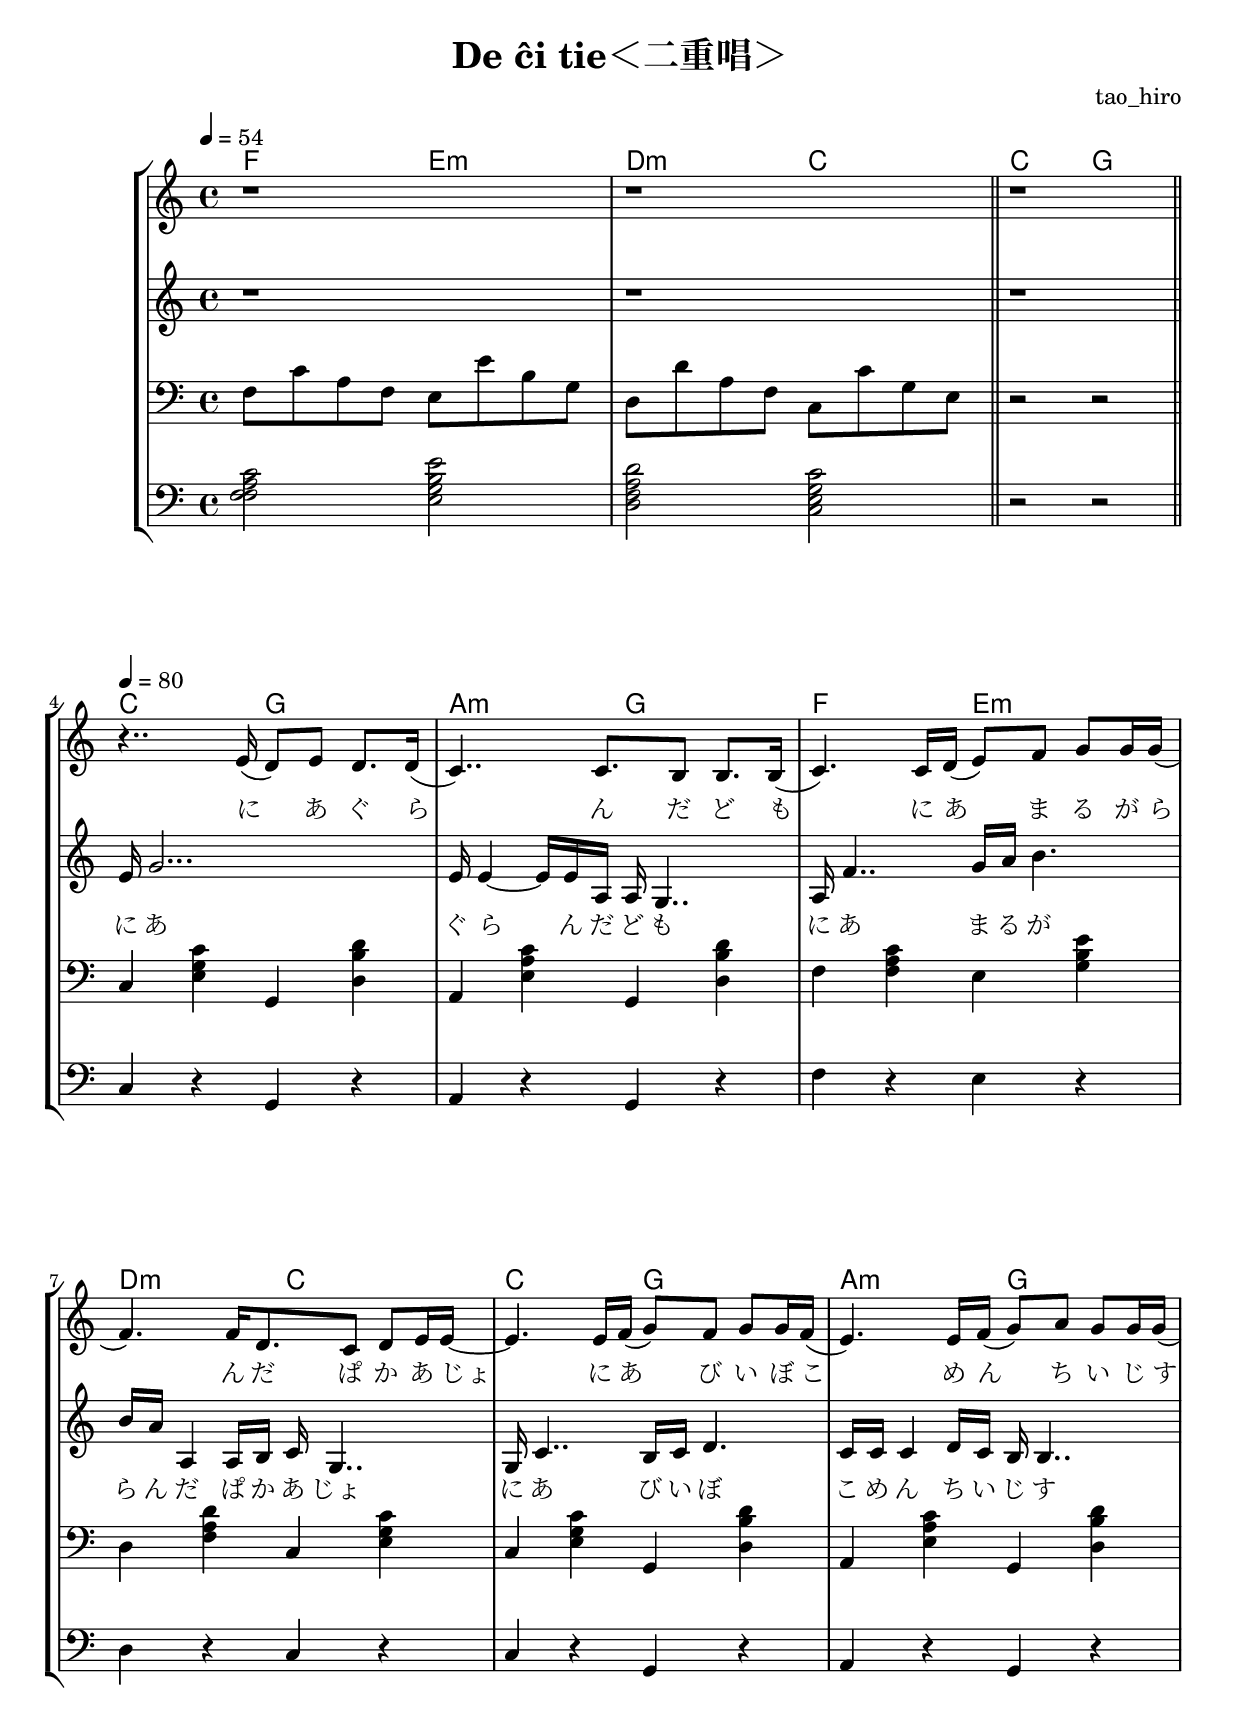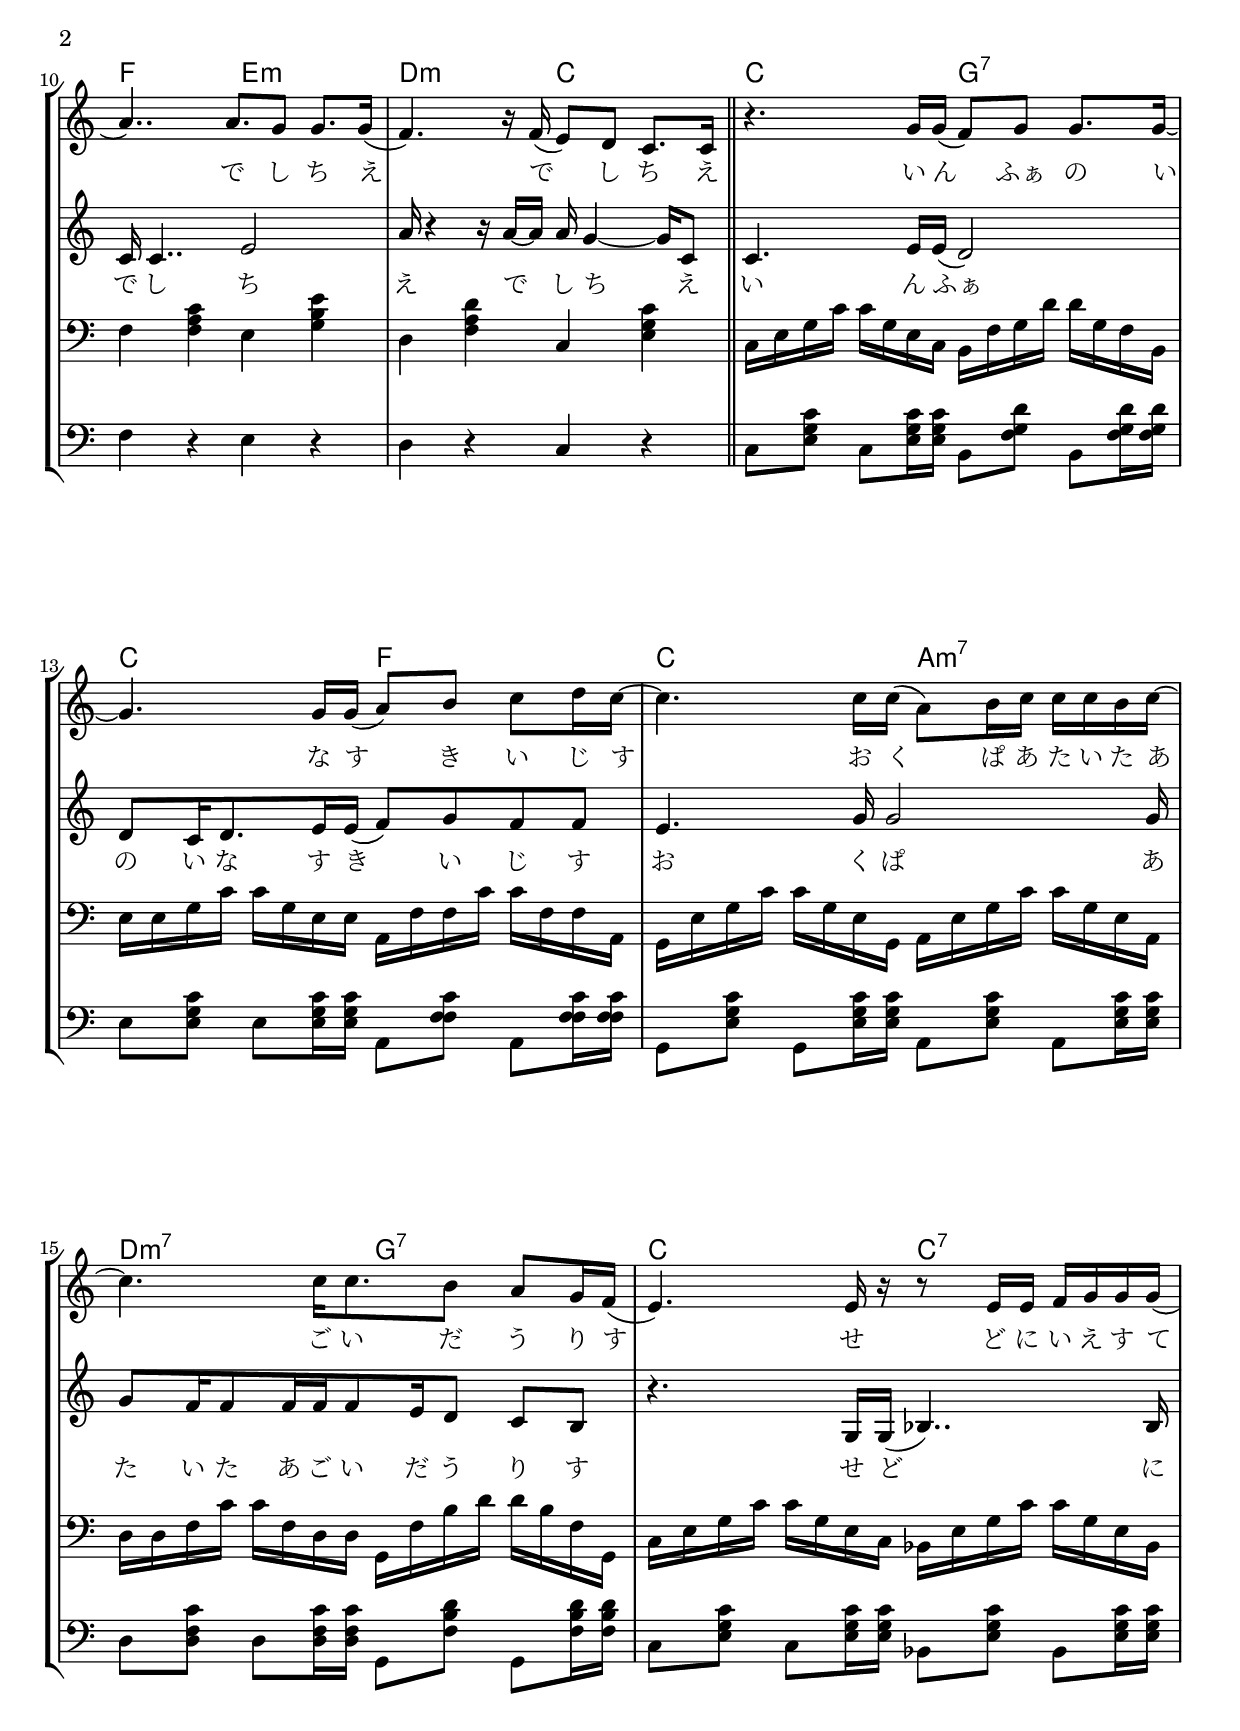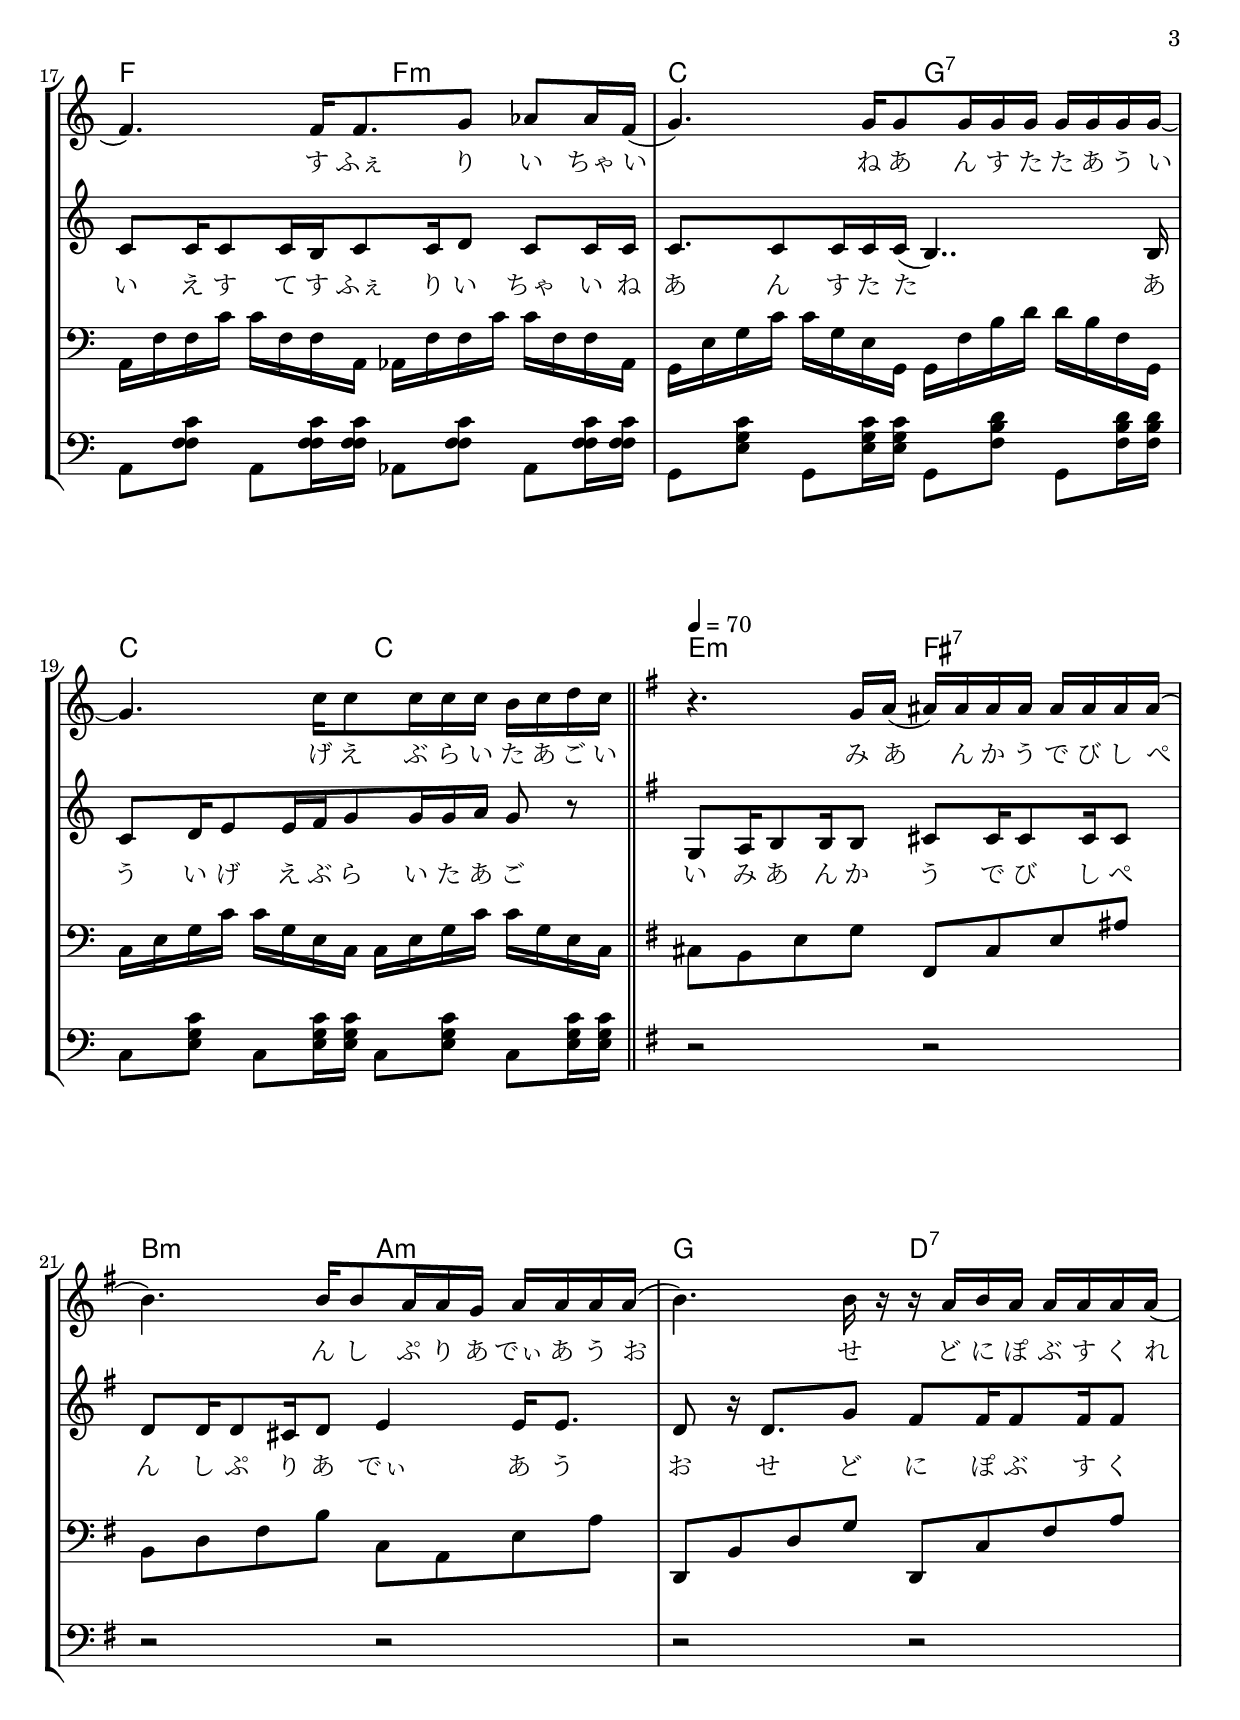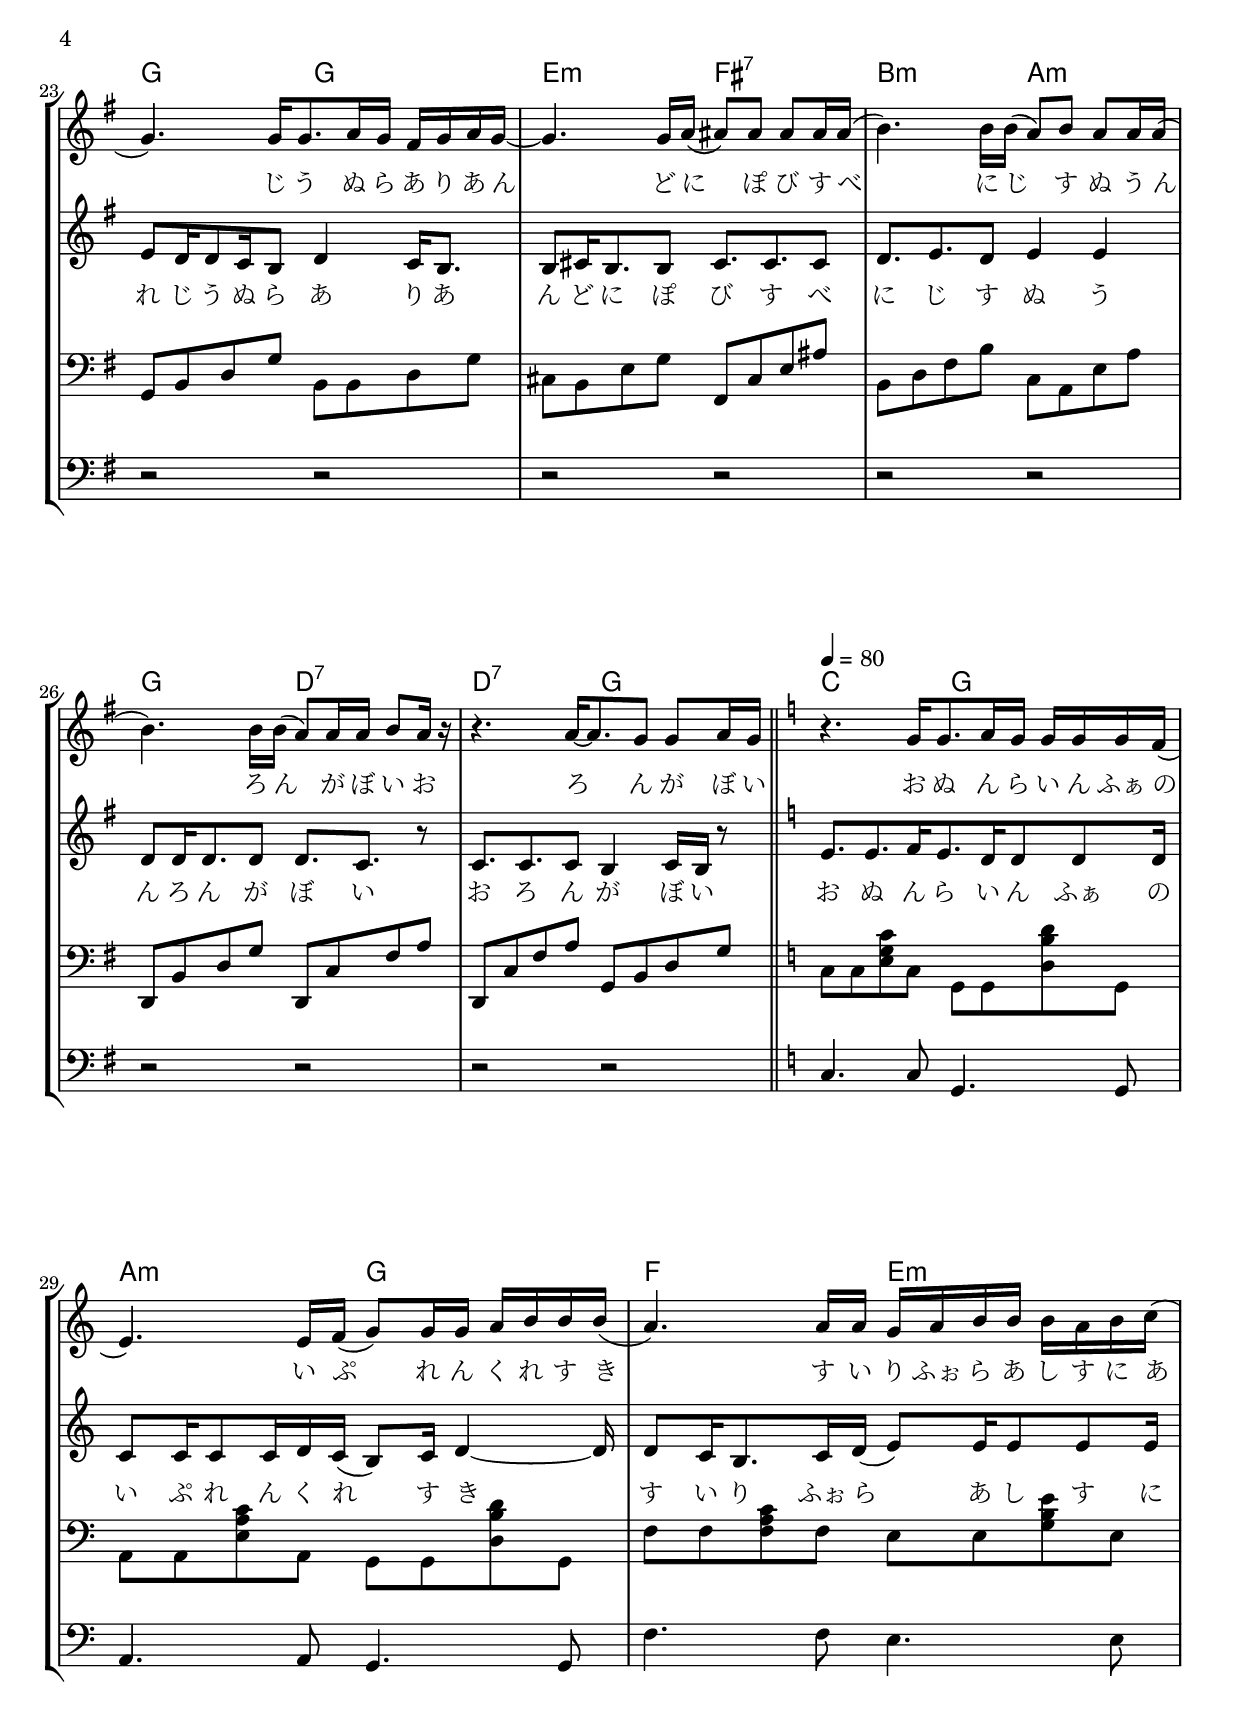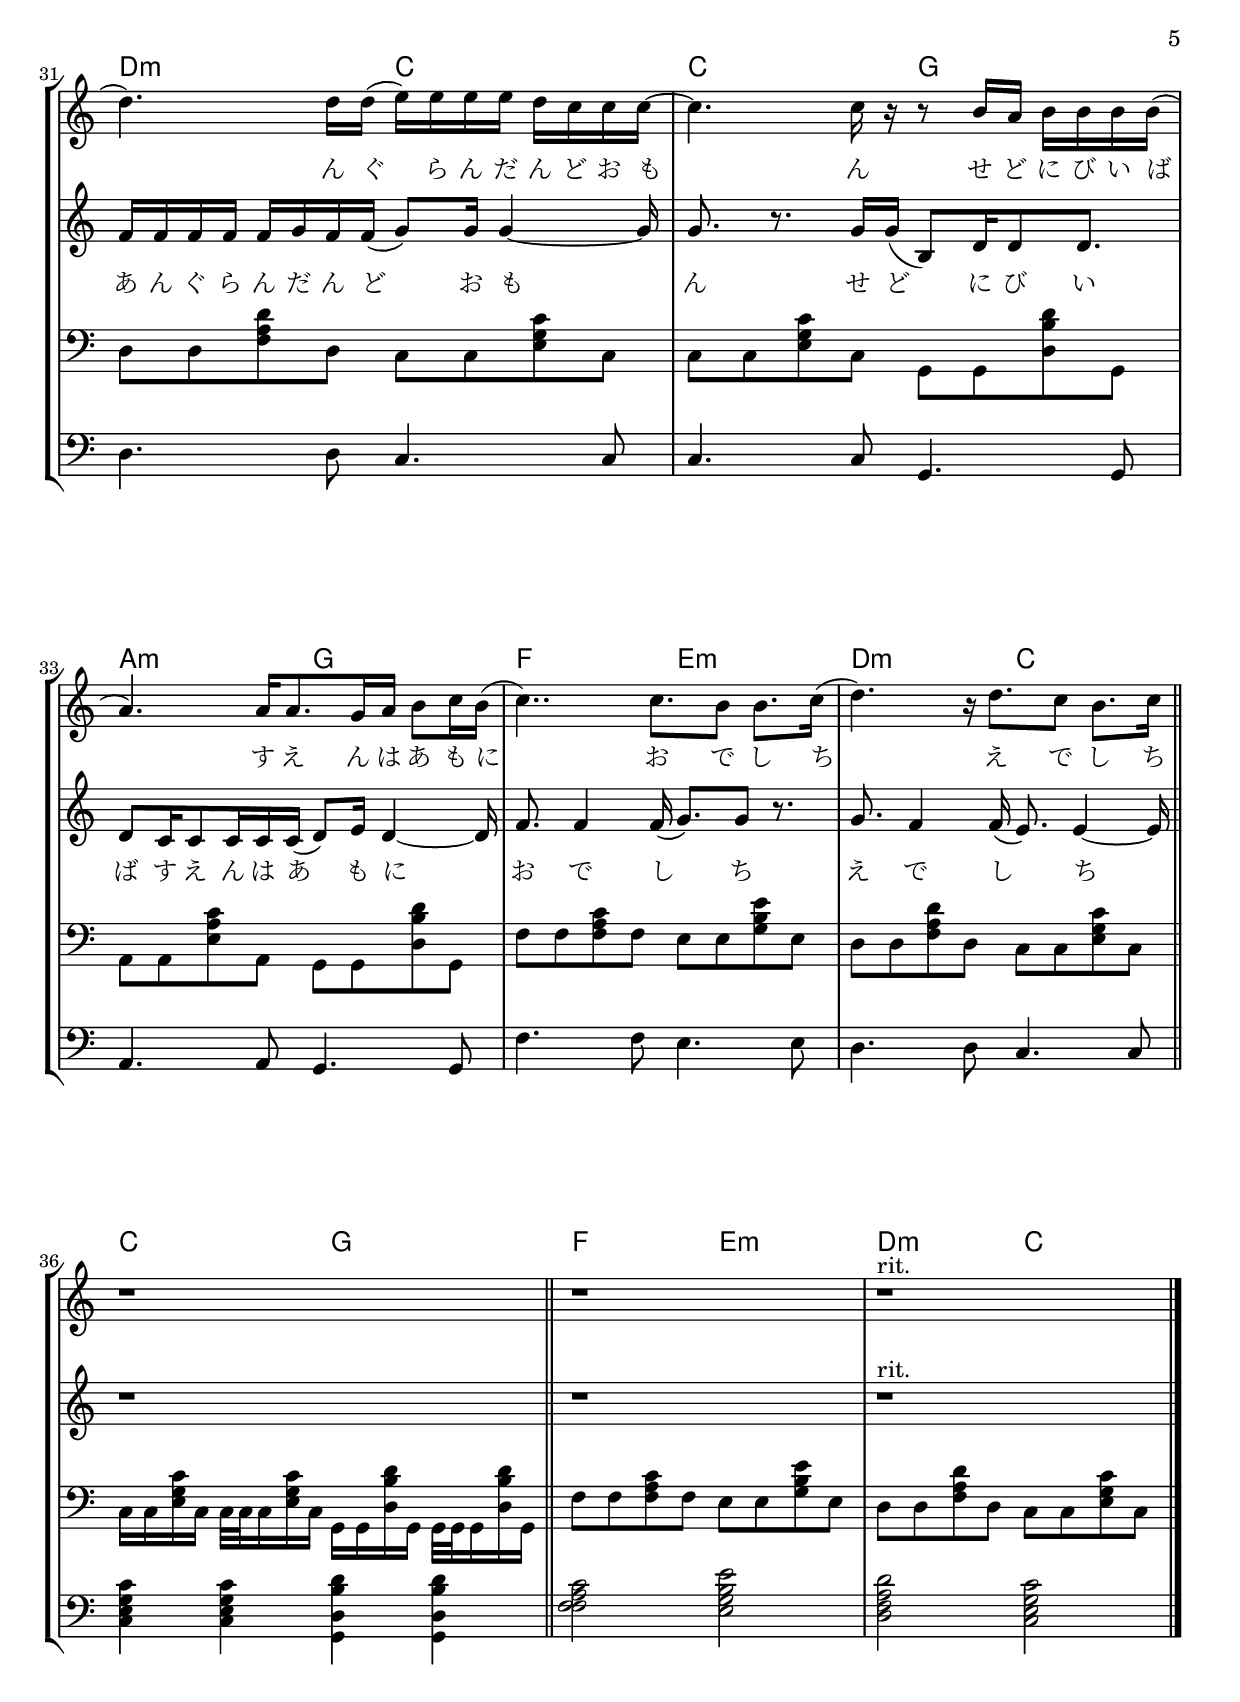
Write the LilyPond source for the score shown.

\version "2.12.1"

\header {
	title = \markup {"De ĉi tie＜二重唱＞"}
	composer = \markup \center-column {tao_hiro}
}

harmony = \chordmode {
	f2 e:m d:m c 

	c g 

	c g a:m g f e:m d:m c c g a:m g f e:m d:m c 

	c g:7 c f c a:min7 d:min7 g:7 c c:7 f f:m c g:7 c c 

	e:m fis:7 b:m a:m g d:7 g g e:m fis:7 b:m a:m g d:7 d:7 g 

	c g a:m g f e:m d:m c c g a:m g f e:m d:m c 

	c g 

	f e:m d:m c 
}

melody = {
	\key c \major
	\tempo 4 = 54
	r1 | r1   
	r1   
	\set Staff.midiInstrument = #"fss0.42"
		\tempo 4 = 80
r4.. e'16  (d'8)  e'8  d'8.  d'16 
	(c'4..)  c'8.  b8  b8.  b16 
	(c'4.)  c'16  d'16  (e'8)  f'8  g'8  g'16  g'16 
	(f'4.)  f'16  d'8.  c'8  d'8  e'16  e'16~ 
	e'4.  e'16  f'16  (g'8)  f'8  g'8  g'16  f'16 
	(e'4.)  e'16  f'16  (g'8)  a'8  g'8  g'16  g'16 
	(a'4..)  a'8.  g'8  g'8.  g'16 
	(f'4.)  r16  f'16  (e'8)  d'8  c'8.  c'16
	\set Staff.midiInstrument = #"fss0.42"
	r4. g'16  g'16  (f'8)  g'8  g'8.  g'16~ 
	g'4.  g'16  g'16  (a'8)  b'8  c''8  d''16  c''16~ 
	c''4.  c''16  c''16  (a'8)  b'16  c''16  c''16  c''16  b'16  c''16~ 
	c''4.  c''16  c''8.  b'8  a'8  g'16  f'16 
	(e'4.)  e'16  r16  r8  e'16  e'16  f'16  g'16  g'16  g'16 
	(f'4.)  f'16  f'8.  g'8  as'8  as'16  f'16 
	(g'4.)  g'16  g'8  g'16  g'16  g'16  g'16  g'16  g'16  g'16~ 
	g'4.  c''16  c''8  c''16  c''16  c''16  b'16  c''16  d''16  c''16
	\set Staff.midiInstrument = #"fss0.42"
		\key g \major
	\tempo 4 = 70
r4. g'16  a'16  (ais'16)  ais'16  ais'16  ais'16  ais'16  ais'16  ais'16  ais'16 
	(b'4.)  b'16  b'8  a'16  a'16  g'16  a'16  a'16  a'16  a'16 
	(b'4.)  b'16  r16  r16  a'16  b'16  a'16  a'16  a'16  a'16  a'16 
	(g'4.)  g'16  g'8.  a'16  g'16  fis'16  g'16  a'16  g'16~ 
	g'4.  g'16  a'16  (ais'8)  ais'8  ais'8  ais'16  ais'16 
	(b'4.)  b'16  b'16  (a'8)  b'8  a'8  a'16  a'16 
	(b'4.)  b'16  b'16  (a'8)  a'16  a'16  b'8  a'16  r16~ 
	r4.  a'16  a'8.  g'8  g'8  a'16  g'16
	\set Staff.midiInstrument = #"fss0.42"
		\key c \major
	\tempo 4 = 80
r4. g'16  g'8.  a'16  g'16  g'16  g'16  g'16  f'16 
	(e'4.)  e'16  f'16  (g'8)  g'16  g'16  a'16  b'16  b'16  b'16 
	(a'4.)  a'16  a'16  g'16  a'16  b'16  b'16  b'16  a'16  b'16  c''16 
	(d''4.)  d''16  d''16  (e''16)  e''16  e''16  e''16  d''16  c''16  c''16  c''16~ 
	c''4.  c''16  r16  r8  b'16  a'16  b'16  b'16  b'16  b'16 
	(a'4.)  a'16  a'8.  g'16  a'16  b'8  c''16  b'16 
	(c''4..)  c''8.  b'8  b'8.  c''16 
	(d''4.)  r16  d''8.  c''8  b'8.  c''16
	r1   
	r1 | r1^"rit." \bar "|."
}

words = \lyricmode {
	
	
	に  あ  ぐ  ら  ん  だ  ど  も  に  あ  ま  る  が  ら  ん  だ  ぱ  か  あ  じょ  に  あ  び  い  ぼ  こ  め  ん  ち  い  じ  す  で  し  ち  え  で  し  ち  え  
	い  ん  ふぁ  の  い  な  す  き  い  じ  す  お  く  ぱ  あ  た  い  た  あ  ご  い  だ  う  り  す  せ  ど  に  い  え  す  て  す  ふぇ  り  い  ちゃ  い  ね  あ  ん  す  た  た  あ  う  い  げ  え  ぶ  ら  い  た  あ  ご  い  
	み  あ  ん  か  う  で  び  し  ぺ  ん  し  ぷ  り  あ  でぃ  あ  う  お  せ  ど  に  ぽ  ぶ  す  く  れ  じ  う  ぬ  ら  あ  り  あ  ん  ど  に  ぽ  び  す  べ  に  じ  す  ぬ  う  ん  ろ  ん  が  ぼ  い  お  ろ  ん  が  ぼ  い  お  
	ぬ  ん  ら  い  ん  ふぁ  の  い  ぷ  れ  ん  く  れ  す  き  す  い  り  ふぉ  ら  あ  し  す  に  あ  ん  ぐ  ら  ん  だ  ん  ど  お  も  ん  せ  ど  に  び  い  ば  す  え  ん  は  あ  も  に  お  で  し  ち  え  で  し  ち  え  
	
	
}

secondmelody = {
	\key c \major
	\tempo 4 = 54
	r1 | r1   
	r1   
	\set Staff.midiInstrument = #"orchestral strings"
		\tempo 4 = 80
e'16  g'2... 
	e'16  e'4~e'16  e'16  a16  a16  g4.. 
	a16  f'4..  g'16  a'16  b'4. 
	b'16  a'16  a4  a16  b16  c'16  g4.. 
	g16  c'4..  b16  c'16  d'4. 
	c'16  c'16  c'4  d'16  c'16  b16  b4.. 
	c'16  c'4..  e'2 
	a'16  r4~r16  a'16  a'16  a'16  g'4~g'16  	\set Staff.midiInstrument = #"orchestral strings"
	c'8 
	c'4.  e'16  e'16  (d'2) 
	d'8  c'16  d'8.  e'16  e'16  (f'8)  g'8  f'8  f'8 
	e'4.  g'16  g'2  g'16 
	g'8  f'16  f'8  f'16  f'16  f'8  e'16  d'8  c'8  b8 
	r4.  g16  g16  (bes4..)  bes16 
	c'8  c'16  c'8  c'16  b16  c'8  c'16  d'8  c'8  c'16  c'16 
	c'8.  c'8  c'16  c'16  c'16  (b4..)  b16 
	c'8  d'16  e'8  e'16  f'16  g'8  g'16  g'16  a'16  g'8  	r8 	\set Staff.midiInstrument = #"orchestral strings"
		\key g \major
	\tempo 4 = 70
g8  a16  b8  b16  b8  cis'8  cis'16  cis'8  cis'16  cis'8 
	d'8  d'16  d'8  cis'16  d'8  e'4  e'16  e'8. 
	d'8  r16  d'8.  g'8  fis'8  fis'16  fis'8  fis'16  fis'8 
	e'8  d'16  d'8  c'16  b8  d'4  c'16  b8. 
	b8  cis'16  b8.  b8  cis'8.  cis'8.  cis'8 
	d'8.  e'8.  d'8  e'4  e'4 
	d'8  d'16  d'8.  d'8  d'8.  c'8.  r8 
	c'8.  c'8.  c'8  b4  c'16  b16  	r8 	\set Staff.midiInstrument = #"orchestral strings"
		\key c \major
	\tempo 4 = 80
e'8.  e'8.  f'16  e'8.  d'16  d'8  d'8  d'16 
	c'8  c'16  c'8  c'16  d'16  c'16  (b8)  c'16  d'4~d'16 
	d'8  c'16  b8.  c'16  d'16  (e'8)  e'16  e'8  e'8  e'16 
	f'16  f'16  f'16  f'16  f'16  g'16  f'16  f'16  (g'8)  g'16  g'4~g'16 
	g'8.  r8.  g'16  g'16  (b8)  d'16  d'8  d'8. 
	d'8  c'16  c'8  c'16  c'16  c'16  (d'8)  e'16  d'4~d'16 
	f'8.  f'4  f'16  (g'8.)  g'8  r8. 
	g'8.  f'4  f'16  (e'8.)  e'4~e'16
	r1   
	r1 | r1^"rit." \bar "|."
}

secondwords = \lyricmode {
	
	
	に  あ  ぐ  ら  ん  だ  ど  も  に  あ  ま  る  が  ら  ん  だ  ぱ  か  あ  じょ  に  あ  び  い  ぼ  こ  め  ん  ち  い  じ  す  で  し  ち  え  で  し  ち  え  
	い  ん  ふぁ  の  い  な  す  き  い  じ  す  お  く  ぱ  あ  た  い  た  あ  ご  い  だ  う  り  す  せ  ど  に  い  え  す  て  す  ふぇ  り  い  ちゃ  い  ね  あ  ん  す  た  た  あ  う  い  げ  え  ぶ  ら  い  た  あ  ご  い  
	み  あ  ん  か  う  で  び  し  ぺ  ん  し  ぷ  り  あ  でぃ  あ  う  お  せ  ど  に  ぽ  ぶ  す  く  れ  じ  う  ぬ  ら  あ  り  あ  ん  ど  に  ぽ  び  す  べ  に  じ  す  ぬ  う  ん  ろ  ん  が  ぼ  い  お  ろ  ん  が  ぼ  い  お  
	ぬ  ん  ら  い  ん  ふぁ  の  い  ぷ  れ  ん  く  れ  す  き  す  い  り  ふぉ  ら  あ  し  す  に  あ  ん  ぐ  ら  ん  だ  ん  ど  お  も  ん  せ  ど  に  び  い  ば  す  え  ん  は  あ  も  に  お  で  し  ち  え  で  し  ち  え  
	
	
}

tempochange = {
	\tempo 4 = 54
	r1 | r1 \bar "||"
	\tempo 4 = 54
	r1 \bar "||"
	\tempo 4 = 80
	r1 | r1 | r1 | r1 | r1 | r1 | r1 | r1 \bar "||"
	\tempo 4 = 80
	r1 | r1 | r1 | r1 | r1 | r1 | r1 | r1 \bar "||"
	\tempo 4 = 70
	r1 | r1 | r1 | r1 | r1 | r1 | r1 | r1 \bar "||"
	\tempo 4 = 80
	r1 | r1 | r1 | r1 | r1 | r1 | r1 | r1 \bar "||"
	\tempo 4 = 80
	r1 \bar "||"
	\tempo 4 = 80
	r1 | \tempo 4 = 60 r2 \tempo 4 = 53 r2 \bar "|."
}

mainacc = {
	\clef bass
	\set Staff.midiInstrument = #"Music box"
	\key c \major
	\tempo 4 = 54
	f8 c' a f
	e8 e' b g
	d8 d' a f
	c8 c' g e
	\bar "||"

	\set Staff.midiInstrument = #"Acoustic grand"
	r2
	r2
	\bar "||"

	\set Staff.midiInstrument = #"Acoustic Guitar (nylon)"
	\tempo 4 = 80
	c4 <e g c'>4
	g,4 <d b d'>4
	a,4 <e a c'>4
	g,4 <d b d'>4
	f4 <f a c'>4
	e4 <g b e'>4
	d4 <f a d'>4
	c4 <e g c'>4
	c4 <e g c'>4
	g,4 <d b d'>4
	a,4 <e a c'>4
	g,4 <d b d'>4
	f4 <f a c'>4
	e4 <g b e'>4
	d4 <f a d'>4
	c4 <e g c'>4
	\bar "||"

	\set Staff.midiInstrument = #"Acoustic Guitar (nylon)"
	c16 e g c' c' g e c
	b,16 f g d' d' g f b,
	e16 e g c' c' g e e
	a,16 f f c' c' f f a,
	g,16 e g c' c' g e g,
	a,16 e g c' c' g e a,
	d16 d f c' c' f d d
	g,16 f b d' d' b f g,
	c16 e g c' c' g e c
	bes,16 e g c' c' g e bes,
	a,16 f f c' c' f f a,
	as,16 f f c' c' f f as,
	g,16 e g c' c' g e g,
	g,16 f b d' d' b f g,
	c16 e g c' c' g e c
	c16 e g c' c' g e c
	\bar "||"

	\set Staff.midiInstrument = #"Acoustic Guitar (nylon)"
	\key g \major
	\tempo 4 = 70
	cis8 b,8 e8 g8
	fis,8 cis8 e8 ais8
	b,8 d8 fis8 b8
	c8 a,8 e8 a8
	d,8 b,8 d8 g8
	d,8 c8 fis8 a8
	g,8 b,8 d8 g8
	b,8 b,8 d8 g8
	cis8 b,8 e8 g8
	fis,8 cis8 e8 ais8
	b,8 d8 fis8 b8
	c8 a,8 e8 a8
	d,8 b,8 d8 g8
	d,8 c8 fis8 a8
	d,8 c8 fis8 a8
	g,8 b,8 d8 g8
	\bar "||"

	\set Staff.midiInstrument = #"Acoustic Guitar (nylon)"
	\key c \major
	\tempo 4 = 80
	c8 c8 <e g c'>8 c8
	g,8 g,8 <d b d'>8 g,8
	a,8 a,8 <e a c'>8 a,8
	g,8 g,8 <d b d'>8 g,8
	f8 f8 <f a c'>8 f8
	e8 e8 <g b e'>8 e8
	d8 d8 <f a d'>8 d8
	c8 c8 <e g c'>8 c8
	c8 c8 <e g c'>8 c8
	g,8 g,8 <d b d'>8 g,8
	a,8 a,8 <e a c'>8 a,8
	g,8 g,8 <d b d'>8 g,8
	f8 f8 <f a c'>8 f8
	e8 e8 <g b e'>8 e8
	d8 d8 <f a d'>8 d8
	c8 c8 <e g c'>8 c8
	\bar "||"

	\set Staff.midiInstrument = #"Acoustic Guitar (nylon)"
	c16 c16 <e g c'>16 c16   c32 c32 c16 <e g c'>16 c16
	g,16 g,16 <d b d'>16 g,16   g,32 g,32 g,16 <d b d'>16 g,16
	\bar "||"

	\set Staff.midiInstrument = #"Music box"
	f8 f8 <f a c'>8 f8
	e8 e8 <g b e'>8 e8
	d8 d8 <f a d'>8 d8
	c8 c8 <e g c'>8 c8
	\bar "|."
}

subacc = {
	\clef bass
	\set Staff.midiInstrument = #"Tubular Bells"
	\key c \major
	\tempo 4 = 54
	<f f a c'>2
	<e g b e'>2
	<d f a d'>2
	<c e g c'>2
	\bar "||"

	\set Staff.midiInstrument = #"Acoustic grand"
	r2
	r2
	\bar "||"

	\set Staff.midiInstrument = #"Cello"
	\tempo 4 = 80
	c4 r4
	g,4 r4
	a,4 r4
	g,4 r4
	f4 r4
	e4 r4
	d4 r4
	c4 r4
	c4 r4
	g,4 r4
	a,4 r4
	g,4 r4
	f4 r4
	e4 r4
	d4 r4
	c4 r4
	\bar "||"

	\set Staff.midiInstrument = #"Cello"
	c8 <e g c'> c <e g c'>16 <e g c'>
	b,8 <f g d'> b, <f g d'>16 <f g d'>
	e8 <e g c'> e <e g c'>16 <e g c'>
	a,8 <f f c'> a, <f f c'>16 <f f c'>
	g,8 <e g c'> g, <e g c'>16 <e g c'>
	a,8 <e g c'> a, <e g c'>16 <e g c'>
	d8 <d f c'> d <d f c'>16 <d f c'>
	g,8 <f b d'> g, <f b d'>16 <f b d'>
	c8 <e g c'> c <e g c'>16 <e g c'>
	bes,8 <e g c'> bes, <e g c'>16 <e g c'>
	a,8 <f f c'> a, <f f c'>16 <f f c'>
	as,8 <f f c'> as, <f f c'>16 <f f c'>
	g,8 <e g c'> g, <e g c'>16 <e g c'>
	g,8 <f b d'> g, <f b d'>16 <f b d'>
	c8 <e g c'> c <e g c'>16 <e g c'>
	c8 <e g c'> c <e g c'>16 <e g c'>
	\bar "||"

	\set Staff.midiInstrument = #"Acoustic grand"
	\key g \major
	\tempo 4 = 70
	r2
	r2
	r2
	r2
	r2
	r2
	r2
	r2
	r2
	r2
	r2
	r2
	r2
	r2
	r2
	r2
	\bar "||"

	\set Staff.midiInstrument = #"Cello"
	\key c \major
	\tempo 4 = 80
	c4.c8
	g,4.g,8
	a,4.a,8
	g,4.g,8
	f4.f8
	e4.e8
	d4.d8
	c4.c8
	c4.c8
	g,4.g,8
	a,4.a,8
	g,4.g,8
	f4.f8
	e4.e8
	d4.d8
	c4.c8
	\bar "||"

	\set Staff.midiInstrument = #"Cello"
	<c e g c'>4 <c e g c'>4
	<g, d b d'>4 <g, d b d'>4
	\bar "||"

	\set Staff.midiInstrument = #"Tubular Bells"
	<f f a c'>2
	<e g b e'>2
	<d f a d'>2
	<c e g c'>2
	\bar "|."
}

percA = {
	\drummode {
	r1 |r1 \bar "||"
	r1 \bar "||"
	r1 |r1 |r1 |r1 |r1 |r1 |r1 |r1 \bar "||"
	r1 |r1 |r1 |r1 |r1 |r1 |r1 |r1 \bar "||"
	r1 |r1 |r1 |r1 |r1 |r1 |r1 |r1 \bar "||"
	r1 |r1 |r1 |r1 |r1 |r1 |r1 |r1 \bar "||"
	r1 \bar "||"
	r1 |r1 \bar "|."
	}
}

percB = {
	\drummode {
	r1 |r1 \bar "||"
	r1 \bar "||"
	r1 |r1 |r1 |r1 |r1 |r1 |r1 |r1 \bar "||"
	r1 |r1 |r1 |r1 |r1 |r1 |r1 |r1 \bar "||"
	r1 |r1 |r1 |r1 |r1 |r1 |r1 |r1 \bar "||"
	r1 |r1 |r1 |r1 |r1 |r1 |r1 |r1 \bar "||"
	r1 \bar "||"
	r1 |r1 \bar "|."
	}
}

percC = {
	\drummode {
	r1 |r1 \bar "||"
	r1 \bar "||"
	r1 |r1 |r1 |r1 |r1 |r1 |r1 |r1 \bar "||"
	r1 |r1 |r1 |r1 |r1 |r1 |r1 |r1 \bar "||"
	r1 |r1 |r1 |r1 |r1 |r1 |r1 |r1 \bar "||"
	r1 |r1 |r1 |r1 |r1 |r1 |r1 |r1 \bar "||"
	r1 \bar "||"
	r1 |r1 \bar "|."
	}
}

percD = {
	\drummode {
	r1 |r1 \bar "||"
	r1 \bar "||"
	r1 |r1 |r1 |r1 |r1 |r1 |r1 |r1 \bar "||"
	r1 |r1 |r1 |r1 |r1 |r1 |r1 |r1 \bar "||"
	r1 |r1 |r1 |r1 |r1 |r1 |r1 |r1 \bar "||"
	r1 |r1 |r1 |r1 |r1 |r1 |r1 |r1 \bar "||"
	r1 \bar "||"
	r1 |r1 \bar "|."
	}
}

percE = {
	\drummode {
	r1 |r1 \bar "||"
	r1 \bar "||"
	r1 |r1 |r1 |r1 |r1 |r1 |r1 |r1 \bar "||"
	r1 |r1 |r1 |r1 |r1 |r1 |r1 |r1 \bar "||"
	r1 |r1 |r1 |r1 |r1 |r1 |r1 |r1 \bar "||"
	r1 |r1 |r1 |r1 |r1 |r1 |r1 |r1 \bar "||"
	r1 \bar "||"
	r1 |r1 \bar "|."
	}
}

\score {
	<<
		\new StaffGroup <<
			\new ChordNames {\harmony}
			\new Voice = "melody" {\melody}
			\new Lyrics \lyricsto "melody" \words
			\new Voice = "secondmelody" {\secondmelody}
			\new Lyrics \lyricsto "secondmelody" \secondwords
			\new Staff = "mainacc" {\mainacc}
			\new Staff = "subacc" {\subacc}
		>>
	>>
	\layout { }
}
